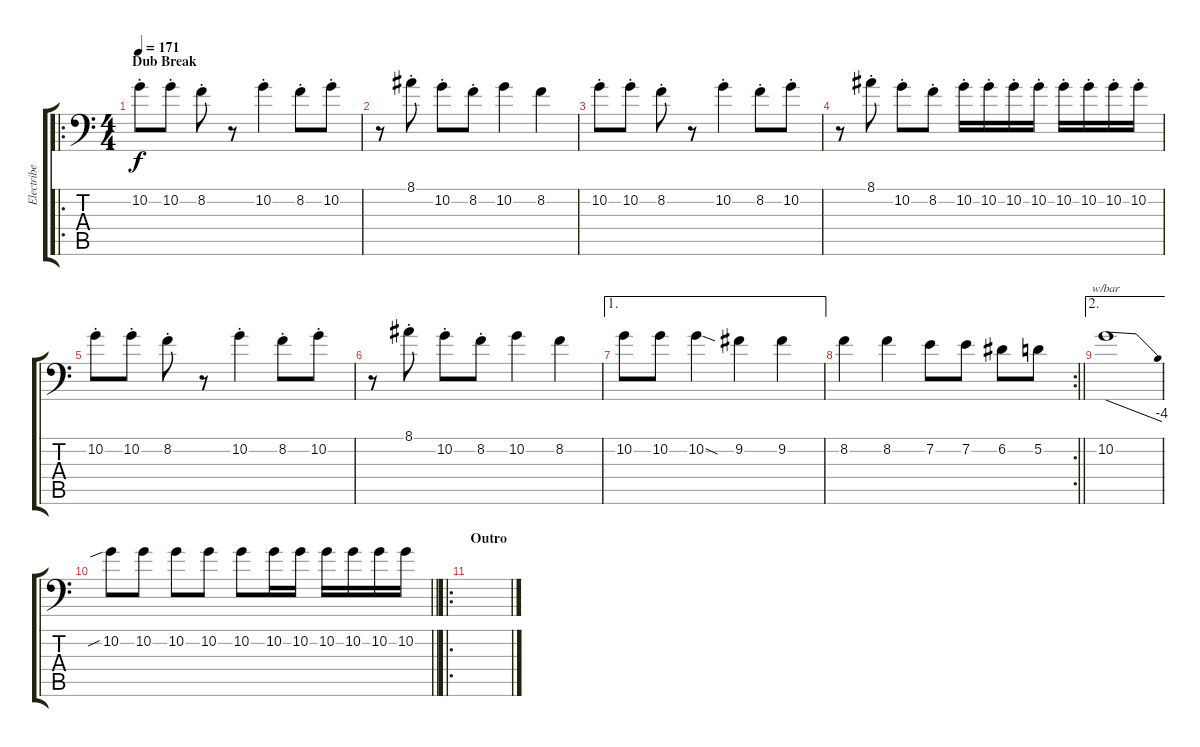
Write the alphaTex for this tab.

\track ("Electribe 1" "Electribe ") {instrument lead2sawtooth}
\staff {score tabs}
\tuning (D4 A3 F3 C3 G2 C1) {hide}
\ro
\ts (4 4)
\section ("" "Dub Break")
\tempo 171
\clef f4
\ks c
10.2{st}.8{dy f} 10.2{st}.8 8.2{st}.8 r.8 10.2{st}.4 8.2{st}.8 10.2{st}.8 |
r.8 8.1{st}.8 10.2{st}.8 8.2{st}.8 10.2.4 8.2.4 |
10.2{st}.8 10.2{st}.8 8.2{st}.8 r.8 10.2{st}.4 8.2{st}.8 10.2{st}.8 |
r.8 8.1{st}.8 10.2{st}.8 8.2{st}.8 10.2{st}.16 10.2{st}.16 10.2{st}.16 10.2{st}.16 10.2{st}.16 10.2{st}.16 10.2{st}.16 10.2{st}.16 |
10.2{st}.8 10.2{st}.8 8.2{st}.8 r.8 10.2{st}.4 8.2{st}.8 10.2{st}.8 |
r.8 8.1{st}.8 10.2{st}.8 8.2{st}.8 10.2.4 8.2.4 |
\ae 1
10.2.8 10.2.8 10.2{sod}.4 9.2.4 9.2.4 |
\rc 2
\barLineRight lightlight
8.2.4 8.2.4 7.2.8 7.2.8 6.2.8 5.2.8 |
\ae 2
10.2.1{tbe (dive default 0 0 60 -16)} |
\barLineRight lightlight
10.2{sib}.8 10.2.8 10.2.8 10.2.8 10.2.8 10.2.16 10.2.16 10.2.16 10.2.16 10.2.16 10.2.16 |
\ro
\section ("" "Outro")
